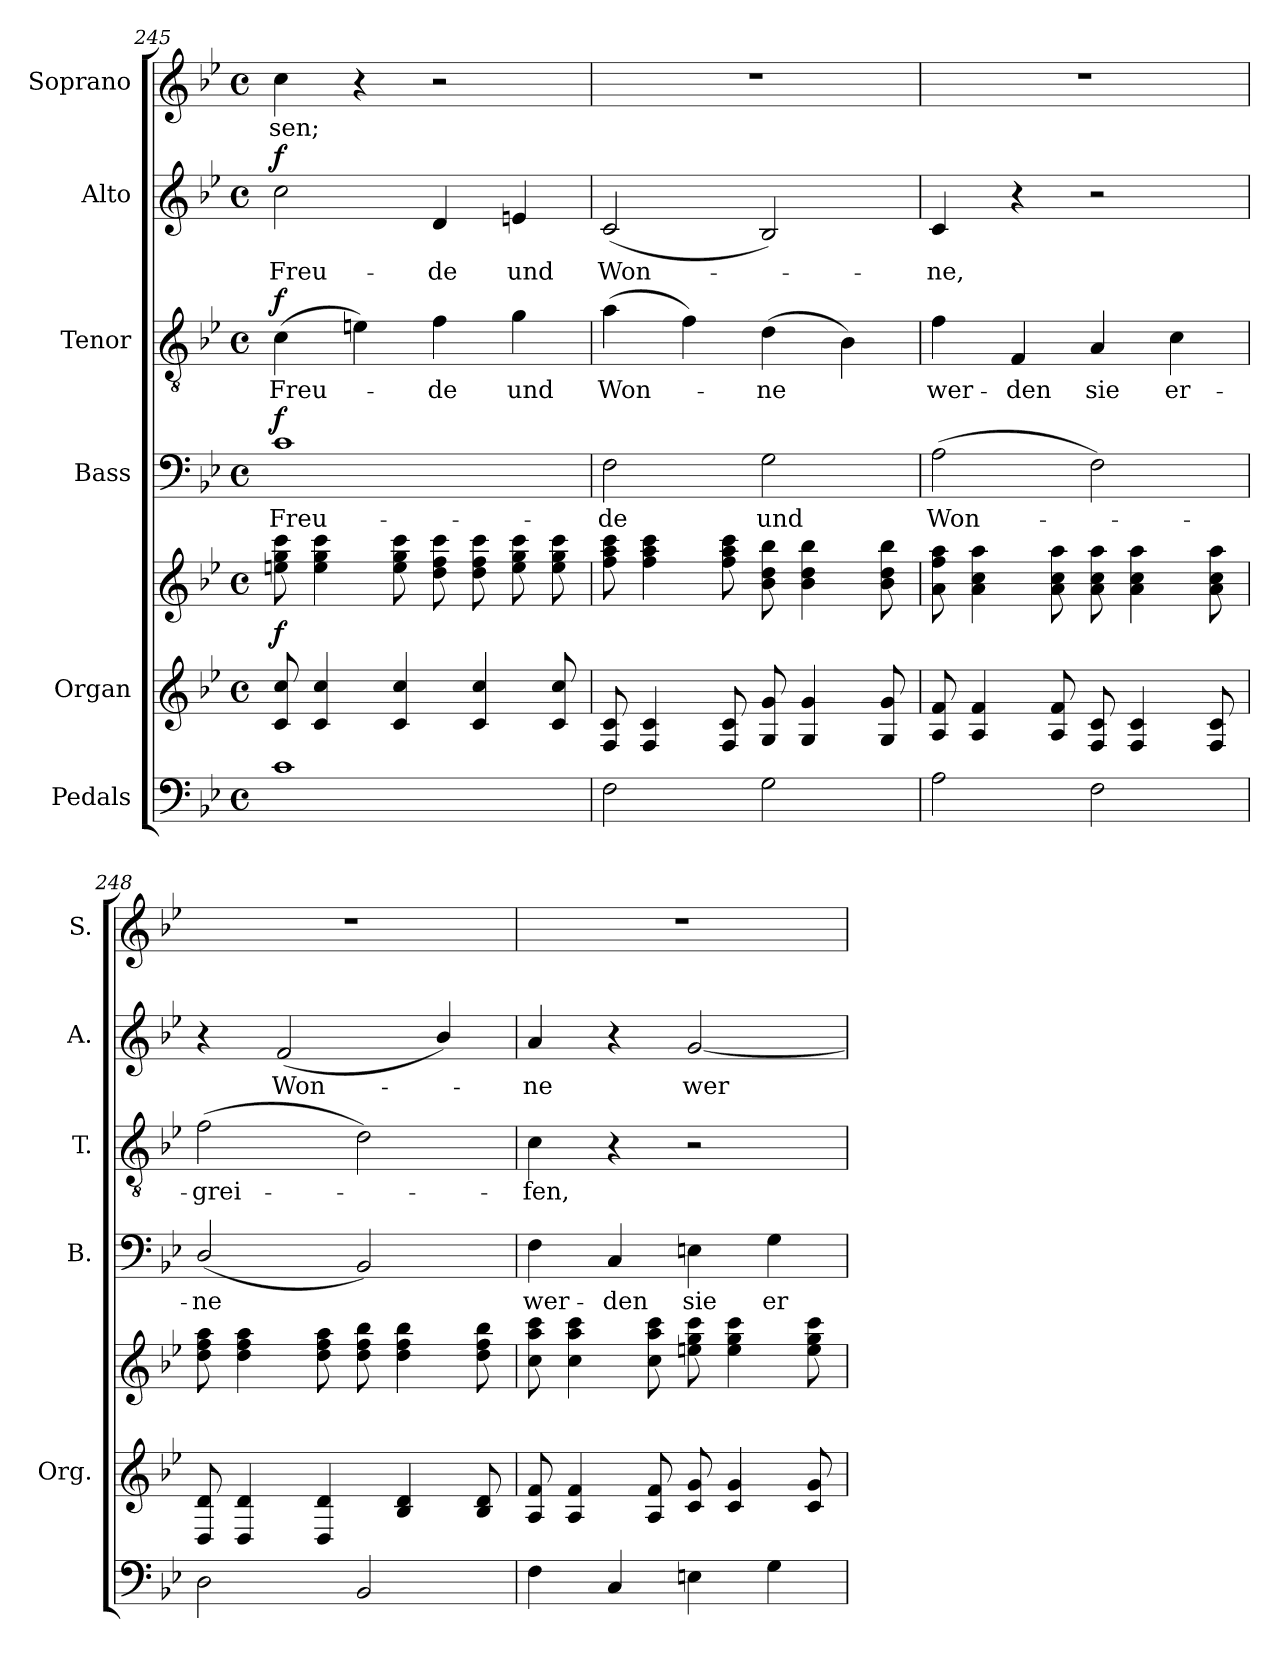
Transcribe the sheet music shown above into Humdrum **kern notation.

**kern	**kern	**kern	**dynam	**kern	**text	**dynam	**kern	**text	**dynam	**kern	**text	**dynam	**kern	**text
*part6	*part5	*part5	*part5	*part4	*part4	*part4	*part3	*part3	*part3	*part2	*part2	*part2	*part1	*part1
*staff7	*staff6	*staff5	*staff5/6	*staff4	*staff4	*staff4	*staff3	*staff3	*staff3	*staff2	*staff2	*staff2	*staff1	*staff1
*I"Pedals	*I"Organ	*	*	*I"Bass	*	*	*I"Tenor	*	*	*I"Alto	*	*	*I"Soprano	*
*	*I'Org.	*	*	*I'B.	*	*	*I'T.	*	*	*I'A.	*	*	*I'S.	*
*clefF4	*clefG2	*clefG2	*	*clefF4	*	*	*clefGv2	*	*	*clefG2	*	*	*clefG2	*
*	*	*	*	*	*	*	*ITrd7c12	*	*	*	*	*	*	*
*k[b-e-]	*k[b-e-]	*k[b-e-]	*	*k[b-e-]	*	*	*k[b-e-]	*	*	*k[b-e-]	*	*	*k[b-e-]	*
*B-:	*B-:	*B-:	*	*B-:	*	*	*B-:	*	*	*B-:	*	*	*B-:	*
*M4/4	*M4/4	*M4/4	*	*M4/4	*	*	*M4/4	*	*	*M4/4	*	*	*M4/4	*
*met(c)	*met(c)	*met(c)	*	*met(c)	*	*	*met(c)	*	*	*met(c)	*	*	*met(c)	*
=245	=245	=245	=245	=245	=245	=245	=245	=245	=245	=245	=245	=245	=245	=245
!	!	!	!	!	!LO:LY:b:color=#000000	!	!	!	!	!	!	!	!	!
!	!	!	!	!	!	!	!	!LO:LY:b:color=#000000	!	!	!	!	!	!
!	!	!	!	!	!	!	!	!	!	!	!LO:LY:b:color=#000000	!	!	!
!	!	!	!	!	!	!	!	!	!	!	!	!	!	!LO:LY:b:color=#000000
1ci	8ci/ 8cci	8eeni\ 8ggi 8ccci	f	1ci	Freu-	f	(4Ci\	Freu-	f	2cci\	Freu-	f	4cci\	-sen;
.	4ci/ 4cci	4eei\ 4ggi 4ccci	.	.	.	.	.	.	.	.	.	.	.	.
.	.	.	.	.	.	.	4Eni\)	.	.	.	.	.	4r	.
.	4ci/ 4cci	8eei\ 8ggi 8ccci	.	.	.	.	.	.	.	.	.	.	.	.
!	!	!	!	!	!	!	!	!LO:LY:b:color=#000000	!	!	!	!	!	!
!	!	!	!	!	!	!	!	!	!	!	!LO:LY:b:color=#000000	!	!	!
.	.	8ddi\ 8ffi 8ccci	.	.	.	.	4Fi\	-de	.	4di/	-de	.	2r	.
.	4ci/ 4cci	8ddi\ 8ffi 8ccci	.	.	.	.	.	.	.	.	.	.	.	.
!	!	!	!	!	!	!	!	!LO:LY:b:color=#000000	!	!	!	!	!	!
!	!	!	!	!	!	!	!	!	!	!	!LO:LY:b:color=#000000	!	!	!
.	.	8eei\ 8ggi 8ccci	.	.	.	.	4Gi\	und	.	4eni/	und	.	.	.
.	8ci/ 8cci	8eei\ 8ggi 8ccci	.	.	.	.	.	.	.	.	.	.	.	.
!!LO:PB:g=z
=246	=246	=246	=246	=246	=246	=246	=246	=246	=246	=246	=246	=246	=246	=246
!	!	!	!	!	!LO:LY:b:color=#000000	!	!	!	!	!	!	!	!	!
!	!	!	!	!	!	!	!	!LO:LY:b:color=#000000	!	!	!	!	!	!
!	!	!	!	!	!	!	!	!	!	!	!LO:LY:b:color=#000000	!	!	!
2Fi\	8Fi/ 8ci	8ffi\ 8aai 8ccci	.	2Fi\	-de	.	(4Ai\	Won-	.	(2ci/	Won-	.	1r	.
.	4Fi/ 4ci	4ffi\ 4aai 4ccci	.	.	.	.	.	.	.	.	.	.	.	.
.	.	.	.	.	.	.	4Fi\)	.	.	.	.	.	.	.
.	8Fi/ 8ci	8ffi\ 8aai 8ccci	.	.	.	.	.	.	.	.	.	.	.	.
!	!	!	!	!	!LO:LY:b:color=#000000	!	!	!	!	!	!	!	!	!
!	!	!	!	!	!	!	!	!LO:LY:b:color=#000000	!	!	!	!	!	!
2Gi\	8Gi/ 8gi	8b-i\ 8ddi 8bb-i	.	2Gi\	und	.	(4Di\	-ne	.	2B-i/)	.	.	.	.
.	4Gi/ 4gi	4b-i\ 4ddi 4bb-i	.	.	.	.	.	.	.	.	.	.	.	.
.	.	.	.	.	.	.	4BB-i\)	.	.	.	.	.	.	.
.	8Gi/ 8gi	8b-i\ 8ddi 8bb-i	.	.	.	.	.	.	.	.	.	.	.	.
=247	=247	=247	=247	=247	=247	=247	=247	=247	=247	=247	=247	=247	=247	=247
!	!	!	!	!	!LO:LY:b:color=#000000	!	!	!	!	!	!	!	!	!
!	!	!	!	!	!	!	!	!LO:LY:b:color=#000000	!	!	!	!	!	!
!	!	!	!	!	!	!	!	!	!	!	!LO:LY:b:color=#000000	!	!	!
2Ai\	8Ai/ 8fi	8ai\ 8ffi 8aai	.	(2Ai\	Won-	.	4Fi\	wer-	.	4ci/	-ne,	.	1r	.
.	4Ai/ 4fi	4ai\ 4cci 4aai	.	.	.	.	.	.	.	.	.	.	.	.
!	!	!	!	!	!	!	!	!LO:LY:b:color=#000000	!	!	!	!	!	!
.	.	.	.	.	.	.	4FFi/	-den	.	4r	.	.	.	.
.	8Ai/ 8fi	8ai\ 8cci 8aai	.	.	.	.	.	.	.	.	.	.	.	.
!	!	!	!	!	!	!	!	!LO:LY:b:color=#000000	!	!	!	!	!	!
2Fi\	8Fi/ 8ci	8ai\ 8cci 8aai	.	2Fi\)	.	.	4AAi/	sie	.	2r	.	.	.	.
.	4Fi/ 4ci	4ai\ 4cci 4aai	.	.	.	.	.	.	.	.	.	.	.	.
!	!	!	!	!	!	!	!	!LO:LY:b:color=#000000	!	!	!	!	!	!
.	.	.	.	.	.	.	4Ci\	er-	.	.	.	.	.	.
.	8Fi/ 8ci	8ai\ 8cci 8aai	.	.	.	.	.	.	.	.	.	.	.	.
=248	=248	=248	=248	=248	=248	=248	=248	=248	=248	=248	=248	=248	=248	=248
!	!	!	!	!	!LO:LY:b:color=#000000	!	!	!	!	!	!	!	!	!
!	!	!	!	!	!	!	!	!LO:LY:b:color=#000000	!	!	!	!	!	!
2Di\	8Di/ 8di	8ddi\ 8ffi 8aai	.	(2Di/	-ne	.	(2Fi\	-grei-	.	4r	.	.	1r	.
.	4Di/ 4di	4ddi\ 4ffi 4aai	.	.	.	.	.	.	.	.	.	.	.	.
!	!	!	!	!	!	!	!	!	!	!	!LO:LY:b:color=#000000	!	!	!
.	.	.	.	.	.	.	.	.	.	(2fi/	Won-	.	.	.
.	4Di/ 4di	8ddi\ 8ffi 8aai	.	.	.	.	.	.	.	.	.	.	.	.
2BB-i/	.	8ddi\ 8ffi 8bb-i	.	2BB-i/)	.	.	2Di\)	.	.	.	.	.	.	.
.	4B-i/ 4di	4ddi\ 4ffi 4bb-i	.	.	.	.	.	.	.	.	.	.	.	.
.	.	.	.	.	.	.	.	.	.	4b-i/)	.	.	.	.
.	8B-i/ 8di	8ddi\ 8ffi 8bb-i	.	.	.	.	.	.	.	.	.	.	.	.
=249	=249	=249	=249	=249	=249	=249	=249	=249	=249	=249	=249	=249	=249	=249
!	!	!	!	!	!LO:LY:b:color=#000000	!	!	!	!	!	!	!	!	!
!	!	!	!	!	!	!	!	!LO:LY:b:color=#000000	!	!	!	!	!	!
!	!	!	!	!	!	!	!	!	!	!	!LO:LY:b:color=#000000	!	!	!
4Fi\	8Ai/ 8fi	8cci\ 8aai 8ccci	.	4Fi\	wer-	.	4Ci\	-fen,	.	4ai/	-ne	.	1r	.
.	4Ai/ 4fi	4cci\ 4aai 4ccci	.	.	.	.	.	.	.	.	.	.	.	.
!	!	!	!	!	!LO:LY:b:color=#000000	!	!	!	!	!	!	!	!	!
4Ci/	.	.	.	4Ci/	-den	.	4r	.	.	4r	.	.	.	.
.	8Ai/ 8fi	8cci\ 8aai 8ccci	.	.	.	.	.	.	.	.	.	.	.	.
!	!	!	!	!	!LO:LY:b:color=#000000	!	!	!	!	!	!	!	!	!
!	!	!	!	!	!	!	!	!	!	!	!LO:LY:b:color=#000000	!	!	!
4Eni\	8ci/ 8gi	8eeni\ 8ggi 8ccci	.	4Eni\	sie	.	2r	.	.	[2gi/	wer-	.	.	.
.	4ci/ 4gi	4eei\ 4ggi 4ccci	.	.	.	.	.	.	.	.	.	.	.	.
!	!	!	!	!	!LO:LY:b:color=#000000	!	!	!	!	!	!	!	!	!
4Gi\	.	.	.	4Gi\	er-	.	.	.	.	.	.	.	.	.
.	8ci/ 8gi	8eei\ 8ggi 8ccci	.	.	.	.	.	.	.	.	.	.	.	.
=	=	=	=	=	=	=	=	=	=	=	=	=	=	=
*-	*-	*-	*-	*-	*-	*-	*-	*-	*-	*-	*-	*-	*-	*-
